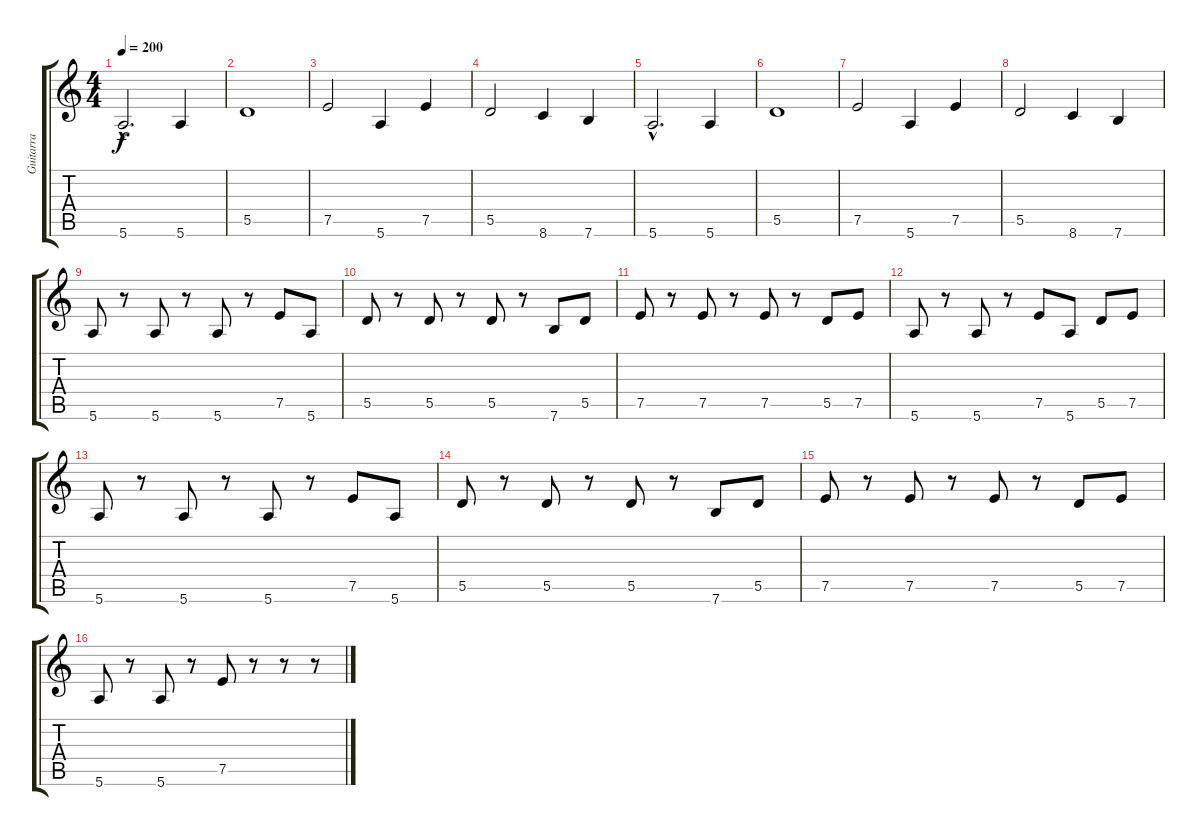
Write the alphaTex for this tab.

\track ("Guitarra" "Guitarra") {instrument electricguitarclean}
\staff {score tabs}
\tuning (E4 B3 G3 D3 A2 E2) {hide}
\ts (4 4)
\tempo 200
\clef g2
\ks c
5.6{hac}.2{d dy f instrument electricguitarclean} 5.6.4 |
5.5.1 |
7.5.2 5.6.4 7.5.4 |
5.5.2 8.6.4 7.6.4 |
5.6{hac}.2{d} 5.6.4 |
5.5.1 |
7.5.2 5.6.4 7.5.4 |
5.5.2 8.6.4 7.6.4 |
5.6.8 r.8 5.6.8 r.8 5.6.8 r.8 7.5.8 5.6.8 |
5.5.8 r.8 5.5.8 r.8 5.5.8 r.8 7.6.8 5.5.8 |
7.5.8 r.8 7.5.8 r.8 7.5.8 r.8 5.5.8 7.5.8 |
5.6.8 r.8 5.6.8 r.8 7.5.8 5.6.8 5.5.8 7.5.8 |
5.6.8 r.8 5.6.8 r.8 5.6.8 r.8 7.5.8 5.6.8 |
5.5.8 r.8 5.5.8 r.8 5.5.8 r.8 7.6.8 5.5.8 |
7.5.8 r.8 7.5.8 r.8 7.5.8 r.8 5.5.8 7.5.8 |
5.6.8 r.8 5.6.8 r.8 7.5.8 r.8 r.8 r.8
